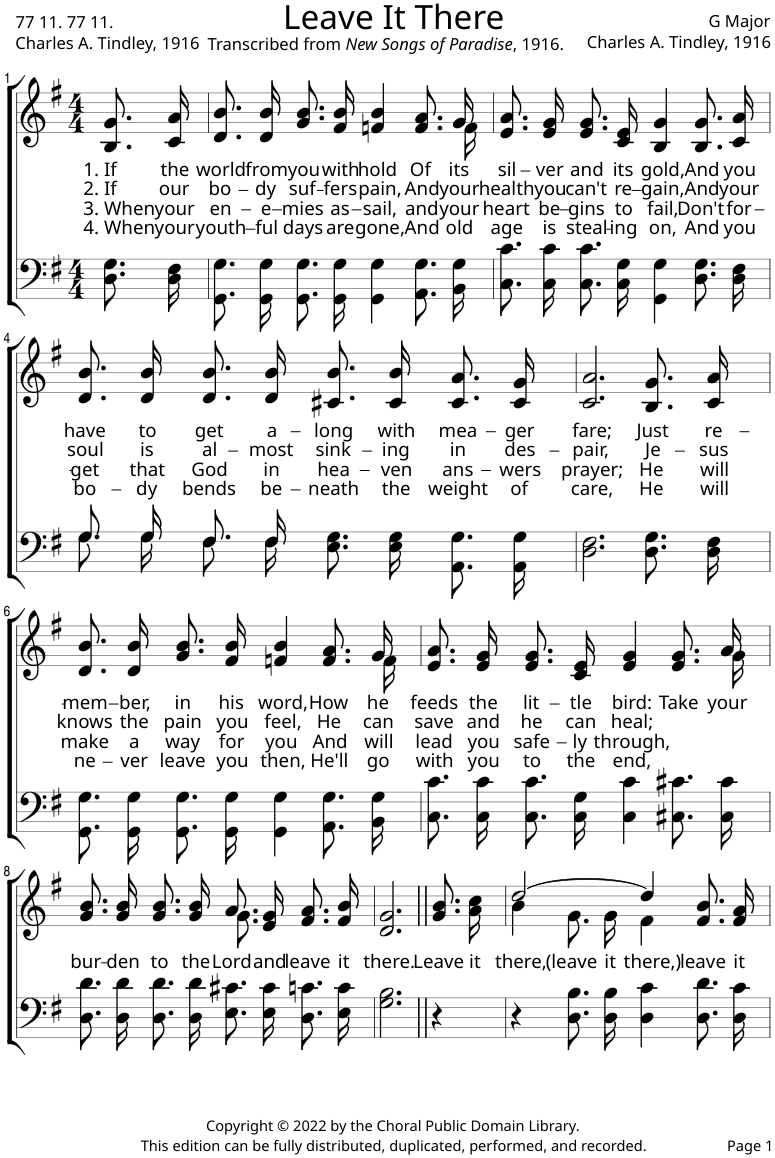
**kern	**kern	**text	**text	**text	**text
*part2	*part1	*part1	*part1	*part1	*part1
*staff2	*staff1	*staff1	*staff1	*staff1	*staff1
*I"Bass	*I"Soprano	*	*	*	*
*clefF4	*clefG2	*	*	*	*
*k[f#]	*k[f#]	*	*	*	*
*M4/4	*M4/4	*	*	*	*
=1	=1	=1	=1	=1	=1
!	!	!LO:LY:b	!LO:LY:b	!LO:LY:b	!LO:LY:b
8.D\ 8.G\L	8.B/ 8.g/L	1. If	2. If	3. When	4. When
!	!	!LO:LY:b	!LO:LY:b	!LO:LY:b	!LO:LY:b
16D\ 16F#\Jk	16c/ 16a/Jk	the	our	your	your
=2	=2	=2	=2	=2	=2
!	!	!LO:LY:b	!LO:LY:b	!LO:LY:b	!LO:LY:b
*	*^	*	*	*	*
8.GG/ 8.G/L	8.d/ 8.b/L	4ryy	world	bo-	en-	youth-
!	!	!	!LO:LY:b	!LO:LY:b	!LO:LY:b	!LO:LY:b
16GG/ 16G/Jk	16d/ 16b/Jk	.	from	-dy	-e-	-ful
!	!	!	!LO:LY:b	!LO:LY:b	!LO:LY:b	!LO:LY:b
8.GG/ 8.G/L	8.g/ 8.b/L	4ryy	you	suf-	-mies	days
!	!	!	!LO:LY:b	!LO:LY:b	!LO:LY:b	!LO:LY:b
16GG/ 16G/Jk	16f#/ 16b/Jk	.	with-	-fers	as-	are
!	!	!	!LO:LY:b	!LO:LY:b	!LO:LY:b	!LO:LY:b
4GG\ 4G\	4fn/ 4b/	4ryy	-hold	pain,	-sail,	gone,
!	!	!	!LO:LY:b	!LO:LY:b	!LO:LY:b	!LO:LY:b
8.AA\ 8.G\L	8.f/ 8.a/L	8.ryy	Of	And	and	And
!	!	!	!LO:LY:b	!LO:LY:b	!LO:LY:b	!LO:LY:b
16BB\ 16G\Jk	16g/Jk	16f\	its	your	your	old
=3	=3	=3	=3	=3	=3	=3
!	!	!	!LO:LY:b	!LO:LY:b	!LO:LY:b	!LO:LY:b
*	*v	*v	*	*	*	*
8.C\ 8.c\L	8.e/ 8.a/L	sil-	health	heart	age
!	!	!LO:LY:b	!LO:LY:b	!LO:LY:b	!LO:LY:b
16C\ 16c\Jk	16e/ 16g/Jk	-ver	you	be-	is
!	!	!LO:LY:b	!LO:LY:b	!LO:LY:b	!LO:LY:b
8.C\ 8.c\L	8.e/ 8.g/L	and	can't	-gins	steal-
!	!	!LO:LY:b	!LO:LY:b	!LO:LY:b	!LO:LY:b
16C\ 16G\Jk	16c/ 16e/Jk	its	re-	to	-ing
!	!	!LO:LY:b	!LO:LY:b	!LO:LY:b	!LO:LY:b
4GG\ 4G\	4B/ 4g/	gold,	-gain,	fail,	on,
!	!	!LO:LY:b	!LO:LY:b	!LO:LY:b	!LO:LY:b
8.D\ 8.G\L	8.B/ 8.g/L	And	And	Don't	And
!	!	!LO:LY:b	!LO:LY:b	!LO:LY:b	!LO:LY:b
16D\ 16F#\Jk	16c/ 16a/Jk	you	your	for-	you
!!LO:LB:g=z
=4	=4	=4	=4	=4	=4
*^	*	*	*	*	*
!	!	!	!LO:LY:b	!LO:LY:b	!LO:LY:b	!LO:LY:b
8.G/L	8.G\L	8.d/ 8.b/L	have	soul	-get	bo-
!	!	!	!LO:LY:b	!LO:LY:b	!LO:LY:b	!LO:LY:b
16G/Jk	16G\Jk	16d/ 16b/Jk	to	is	that	-dy
!	!	!	!LO:LY:b	!LO:LY:b	!LO:LY:b	!LO:LY:b
8.F#/L	8.F#\L	8.d/ 8.b/L	get	al-	God	bends
!	!	!	!LO:LY:b	!LO:LY:b	!LO:LY:b	!LO:LY:b
16F#/Jk	16F#\Jk	16d/ 16b/Jk	a-	-most	in	be-
!	!	!	!LO:LY:b	!LO:LY:b	!LO:LY:b	!LO:LY:b
8.E\ 8.G\L	2ryy	8.c#X/ 8.b/L	-long	sink-	hea-	-neath
!	!	!	!LO:LY:b	!LO:LY:b	!LO:LY:b	!LO:LY:b
16E\ 16G\Jk	.	16c#/ 16b/Jk	with	-ing	-ven	the
!	!	!	!LO:LY:b	!LO:LY:b	!LO:LY:b	!LO:LY:b
8.AA\ 8.G\L	.	8.c#/ 8.a/L	mea-	in	ans-	weight
!	!	!	!LO:LY:b	!LO:LY:b	!LO:LY:b	!LO:LY:b
16AA\ 16G\Jk	.	16c#/ 16g/Jk	-ger	des-	-wers	of
*v	*v	*	*	*	*	*
=5	=5	=5	=5	=5	=5
!	!	!LO:LY:b	!LO:LY:b	!LO:LY:b	!LO:LY:b
2.D\ 2.F#\	2.c/ 2.a/	fare;	-pair,	prayer;	care,
!	!	!LO:LY:b	!LO:LY:b	!LO:LY:b	!LO:LY:b
8.D\ 8.G\L	8.B/ 8.g/L	Just	Je-	He	He
!	!	!LO:LY:b	!LO:LY:b	!LO:LY:b	!LO:LY:b
16D\ 16F#\Jk	16c/ 16a/Jk	re-	-sus	will	will
!!LO:LB:g=z
=6	=6	=6	=6	=6	=6
!	!	!LO:LY:b	!LO:LY:b	!LO:LY:b	!LO:LY:b
*	*^	*	*	*	*
8.GG/ 8.G/L	8.d/ 8.b/L	4ryy	-mem-	knows	make	ne-
!	!	!	!LO:LY:b	!LO:LY:b	!LO:LY:b	!LO:LY:b
16GG/ 16G/Jk	16d/ 16b/Jk	.	-ber,	the	a	-ver
!	!	!	!LO:LY:b	!LO:LY:b	!LO:LY:b	!LO:LY:b
8.GG/ 8.G/L	8.g/ 8.b/L	4ryy	in	pain	way	leave
!	!	!	!LO:LY:b	!LO:LY:b	!LO:LY:b	!LO:LY:b
16GG/ 16G/Jk	16f#/ 16b/Jk	.	his	you	for	you
!	!	!	!LO:LY:b	!LO:LY:b	!LO:LY:b	!LO:LY:b
4GG\ 4G\	4fn/ 4b/	4ryy	word,	feel,	you	then,
!	!	!	!LO:LY:b	!LO:LY:b	!LO:LY:b	!LO:LY:b
8.AA\ 8.G\L	8.f/ 8.a/L	8.ryy	How	He	And	He'll
!	!	!	!LO:LY:b	!LO:LY:b	!LO:LY:b	!LO:LY:b
16BB\ 16G\Jk	16g/Jk	16f\	he	can	will	go
=7	=7	=7	=7	=7	=7	=7
!	!	!	!LO:LY:b	!LO:LY:b	!LO:LY:b	!LO:LY:b
8.C\ 8.c\L	8.e/ 8.a/L	4ryy	feeds	save	lead	with
!	!	!	!LO:LY:b	!LO:LY:b	!LO:LY:b	!LO:LY:b
16C\ 16c\Jk	16e/ 16g/Jk	.	the	and	you	you
!	!	!	!LO:LY:b	!LO:LY:b	!LO:LY:b	!LO:LY:b
8.C\ 8.c\L	8.e/ 8.g/L	4ryy	lit-	he	safe-	to
!	!	!	!LO:LY:b	!LO:LY:b	!LO:LY:b	!LO:LY:b
16C\ 16G\Jk	16c/ 16e/Jk	.	-tle	can	-ly	the
!	!	!	!LO:LY:b	!LO:LY:b	!LO:LY:b	!LO:LY:b
4C\ 4c\	4e/ 4g/	4ryy	bird:	heal;	through,	end,
!	!	!	!LO:LY:b	!	!	!
8.C#X\ 8.c#X\L	8.e/ 8.g/L	8.ryy	Take	.	.	.
!	!	!	!LO:LY:b	!	!	!
16C#\ 16c#\Jk	16a/Jk	16g\	your	.	.	.
!!LO:LB:g=z	!!
=8	=8	=8	=8	=8	=8	=8
!	!	!	!LO:LY:b	!	!	!
8.D\ 8.d\L	8.g/ 8.b/L	4ryy	bur-	.	.	.
!	!	!	!LO:LY:b	!	!	!
16D\ 16d\Jk	16g/ 16b/Jk	.	-den	.	.	.
!	!	!	!LO:LY:b	!	!	!
8.D\ 8.d\L	8.g/ 8.b/L	4ryy	to	.	.	.
!	!	!	!LO:LY:b	!	!	!
16D\ 16d\Jk	16g/ 16b/Jk	.	the	.	.	.
!	!	!	!LO:LY:b	!	!	!
8.E\ 8.c#X\L	8.a/L	8.g\	Lord	.	.	.
!	!	!	!LO:LY:b	!	!	!
16E\ 16c#\Jk	16e/ 16g/Jk	16ryy	and	.	.	.
!	!	!	!LO:LY:b	!	!	!
8.D\ 8.cn\L	8.f#/ 8.a/L	4ryy	leave	.	.	.
!	!	!	!LO:LY:b	!	!	!
16E\ 16c\Jk	16f#/ 16b/Jk	.	it	.	.	.
*	*v	*v	*	*	*	*
=9	=9	=9	=9	=9	=9
!	!	!LO:LY:b	!	!	!
2.G\ 2.B\	2.d/ 2.g/	there.	.	.	.
=10||	=10||	=10||	=10||	=10||	=10||
!	!	!LO:LY:b	!	!	!
4r	8.g/ 8.b/L	Leave	.	.	.
!	!	!LO:LY:b	!	!	!
.	16a/ 16cc/Jk	it	.	.	.
=11	=11	=11	=11	=11	=11
!	!	!LO:LY:b	!	!	!
*	*^	*	*	*	*
4r	[2dd/	4b\	there,	.	.	.
!	!	!	!LO:LY:b	!	!	!
8.D\ 8.B\L	.	8.g\L	(leave	.	.	.
!	!	!	!LO:LY:b	!	!	!
16D\ 16B\Jk	.	16g\Jk	it	.	.	.
!	!	!	!LO:LY:b	!	!	!
4D\ 4c\	4dd/]	4f#\	there,)	.	.	.
!	!	!	!LO:LY:b	!	!	!
8.D\ 8.d\L	8.f#/ 8.b/L	4ryy	leave	.	.	.
!	!	!	!LO:LY:b	!	!	!
16D\ 16c\Jk	16f#/ 16a/Jk	.	it	.	.	.
*	*v	*v	*	*	*	*
=	=	=	=	=	=
*-	*-	*-	*-	*-	*-
